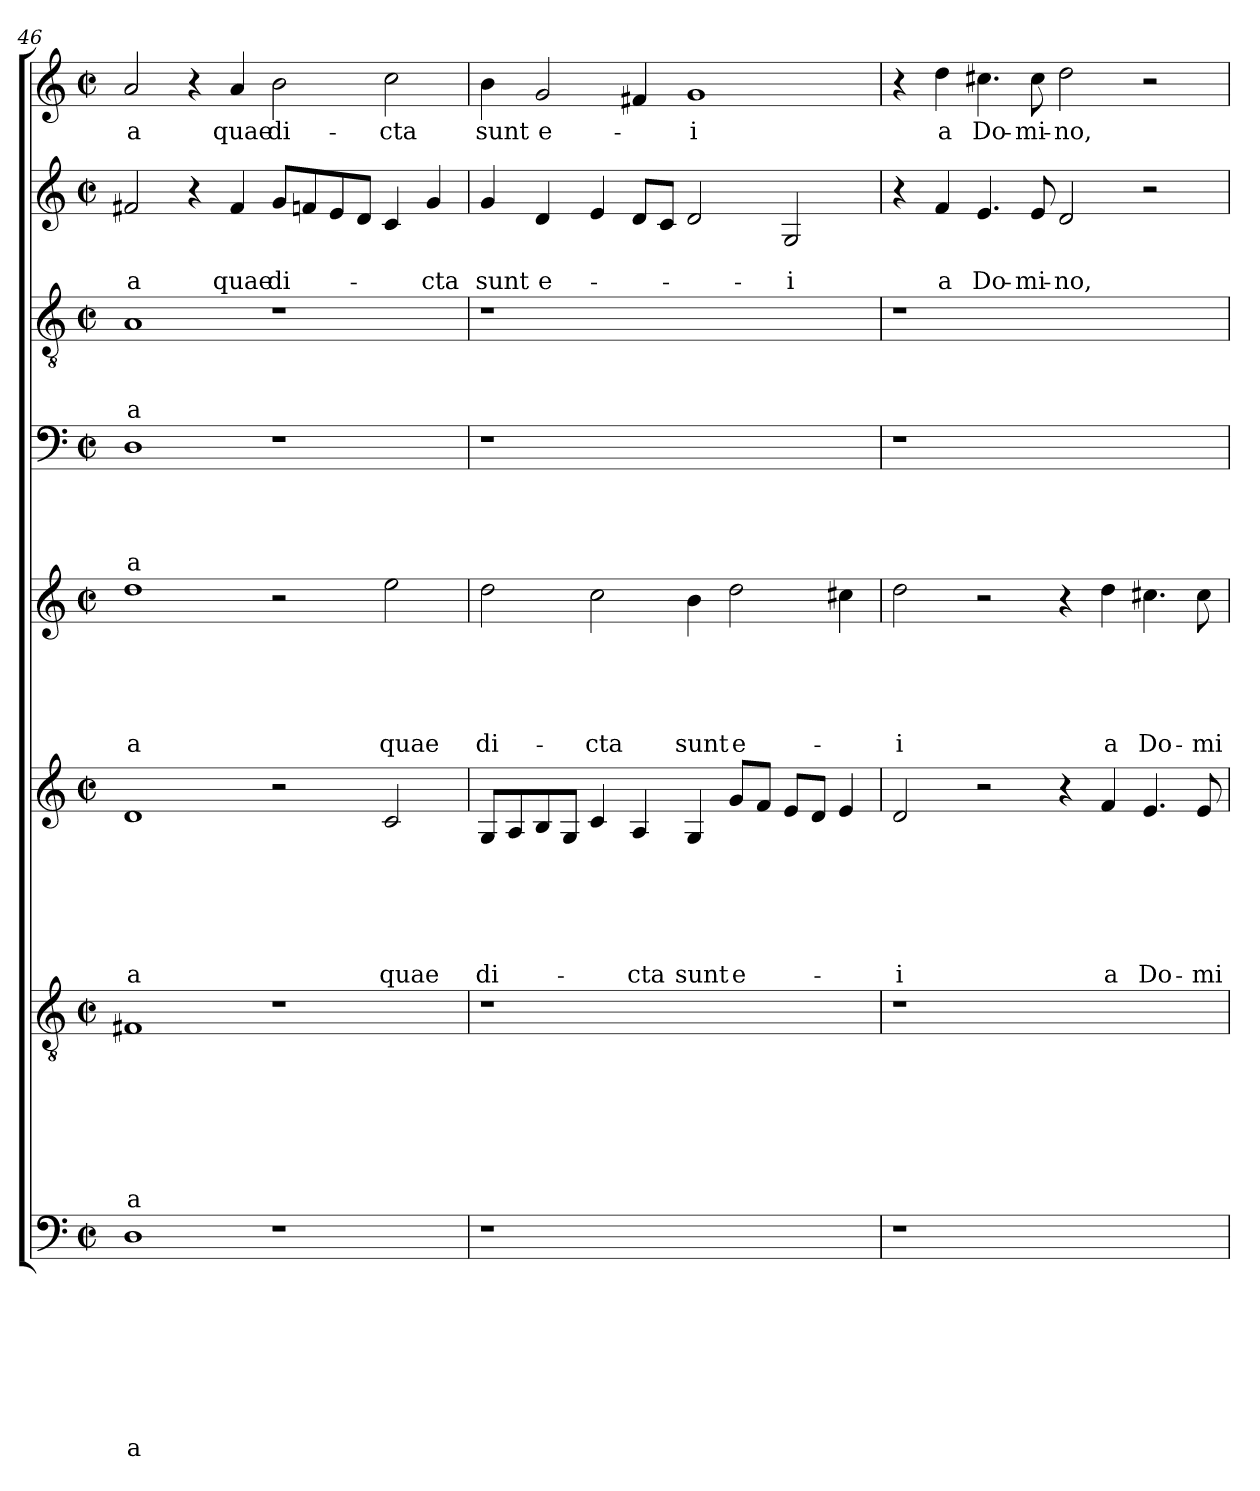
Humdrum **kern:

**kern	**text	**text	**text	**text	**text	**text	**text	**text	**kern	**text	**text	**text	**text	**text	**text	**text	**kern	**text	**text	**text	**text	**text	**text	**kern	**text	**text	**text	**text	**text	**kern	**text	**text	**text	**text	**kern	**text	**text	**text	**kern	**text	**text	**kern	**text
*part8	*part8	*part8	*part8	*part8	*part8	*part8	*part8	*part8	*part7	*part7	*part7	*part7	*part7	*part7	*part7	*part7	*part6	*part6	*part6	*part6	*part6	*part6	*part6	*part5	*part5	*part5	*part5	*part5	*part5	*part4	*part4	*part4	*part4	*part4	*part3	*part3	*part3	*part3	*part2	*part2	*part2	*part1	*part1
*staff8	*staff8	*staff8	*staff8	*staff8	*staff8	*staff8	*staff8	*staff8	*staff7	*staff7	*staff7	*staff7	*staff7	*staff7	*staff7	*staff7	*staff6	*staff6	*staff6	*staff6	*staff6	*staff6	*staff6	*staff5	*staff5	*staff5	*staff5	*staff5	*staff5	*staff4	*staff4	*staff4	*staff4	*staff4	*staff3	*staff3	*staff3	*staff3	*staff2	*staff2	*staff2	*staff1	*staff1
*clefF4	*	*	*	*	*	*	*	*	*clefGv2	*	*	*	*	*	*	*	*clefG2	*	*	*	*	*	*	*clefG2	*	*	*	*	*	*clefF4	*	*	*	*	*clefGv2	*	*	*	*clefG2	*	*	*clefG2	*
*k[]	*	*	*	*	*	*	*	*	*k[]	*	*	*	*	*	*	*	*k[]	*	*	*	*	*	*	*k[]	*	*	*	*	*	*k[]	*	*	*	*	*k[]	*	*	*	*k[]	*	*	*k[]	*
*C:	*	*	*	*	*	*	*	*	*C:	*	*	*	*	*	*	*	*C:	*	*	*	*	*	*	*C:	*	*	*	*	*	*C:	*	*	*	*	*C:	*	*	*	*C:	*	*	*C:	*
*M2/2	*	*	*	*	*	*	*	*	*M2/2	*	*	*	*	*	*	*	*M2/2	*	*	*	*	*	*	*M2/2	*	*	*	*	*	*M2/2	*	*	*	*	*M2/2	*	*	*	*M2/2	*	*	*M2/2	*
*met(c|)	*	*	*	*	*	*	*	*	*met(c|)	*	*	*	*	*	*	*	*met(c|)	*	*	*	*	*	*	*met(c|)	*	*	*	*	*	*met(c|)	*	*	*	*	*met(c|)	*	*	*	*met(c|)	*	*	*met(c|)	*
=46	=46	=46	=46	=46	=46	=46	=46	=46	=46	=46	=46	=46	=46	=46	=46	=46	=46	=46	=46	=46	=46	=46	=46	=46	=46	=46	=46	=46	=46	=46	=46	=46	=46	=46	=46	=46	=46	=46	=46	=46	=46	=46	=46
1D	.	.	.	.	.	.	.	-a	1F#X	.	.	.	.	.	.	-a	1d	.	.	.	.	.	-a	1dd	.	.	.	.	-a	1D	.	.	.	-a	1A	.	.	-a	2f#X/	.	-a	2a/	-a
.	.	.	.	.	.	.	.	.	.	.	.	.	.	.	.	.	.	.	.	.	.	.	.	.	.	.	.	.	.	.	.	.	.	.	.	.	.	.	4r	.	.	4r	.
.	.	.	.	.	.	.	.	.	.	.	.	.	.	.	.	.	.	.	.	.	.	.	.	.	.	.	.	.	.	.	.	.	.	.	.	.	.	.	4f#/	.	quae	4a/	quae
1r	.	.	.	.	.	.	.	.	1r	.	.	.	.	.	.	.	2r	.	.	.	.	.	.	2r	.	.	.	.	.	1r	.	.	.	.	1r	.	.	.	8g/L	.	di-	2b\	di-
.	.	.	.	.	.	.	.	.	.	.	.	.	.	.	.	.	.	.	.	.	.	.	.	.	.	.	.	.	.	.	.	.	.	.	.	.	.	.	8fn/	.	.	.	.
.	.	.	.	.	.	.	.	.	.	.	.	.	.	.	.	.	.	.	.	.	.	.	.	.	.	.	.	.	.	.	.	.	.	.	.	.	.	.	8e/	.	.	.	.
.	.	.	.	.	.	.	.	.	.	.	.	.	.	.	.	.	.	.	.	.	.	.	.	.	.	.	.	.	.	.	.	.	.	.	.	.	.	.	8d/J	.	.	.	.
.	.	.	.	.	.	.	.	.	.	.	.	.	.	.	.	.	2c/	.	.	.	.	.	quae	2ee\	.	.	.	.	quae	.	.	.	.	.	.	.	.	.	4c/	.	.	2cc\	-cta
.	.	.	.	.	.	.	.	.	.	.	.	.	.	.	.	.	.	.	.	.	.	.	.	.	.	.	.	.	.	.	.	.	.	.	.	.	.	.	4g/	.	-cta	.	.
!!LO:LB:g=z
=47	=47	=47	=47	=47	=47	=47	=47	=47	=47	=47	=47	=47	=47	=47	=47	=47	=47	=47	=47	=47	=47	=47	=47	=47	=47	=47	=47	=47	=47	=47	=47	=47	=47	=47	=47	=47	=47	=47	=47	=47	=47	=47	=47
1r	.	.	.	.	.	.	.	.	1r	.	.	.	.	.	.	.	8G/L	.	.	.	.	.	di-	2dd\	.	.	.	.	di-	1r	.	.	.	.	1r	.	.	.	4g/	.	sunt	4b\	sunt
.	.	.	.	.	.	.	.	.	.	.	.	.	.	.	.	.	8A/	.	.	.	.	.	.	.	.	.	.	.	.	.	.	.	.	.	.	.	.	.	.	.	.	.	.
.	.	.	.	.	.	.	.	.	.	.	.	.	.	.	.	.	8B/	.	.	.	.	.	.	.	.	.	.	.	.	.	.	.	.	.	.	.	.	.	4d/	.	e-	2g/	e-
.	.	.	.	.	.	.	.	.	.	.	.	.	.	.	.	.	8G/J	.	.	.	.	.	.	.	.	.	.	.	.	.	.	.	.	.	.	.	.	.	.	.	.	.	.
.	.	.	.	.	.	.	.	.	.	.	.	.	.	.	.	.	4c/	.	.	.	.	.	.	2cc\	.	.	.	.	-cta	.	.	.	.	.	.	.	.	.	4e/	.	.	.	.
.	.	.	.	.	.	.	.	.	.	.	.	.	.	.	.	.	4A/	.	.	.	.	.	-cta	.	.	.	.	.	.	.	.	.	.	.	.	.	.	.	8d/L	.	.	4f#X/	.
.	.	.	.	.	.	.	.	.	.	.	.	.	.	.	.	.	.	.	.	.	.	.	.	.	.	.	.	.	.	.	.	.	.	.	.	.	.	.	8c/J	.	.	.	.
1ryy	.	.	.	.	.	.	.	.	1ryy	.	.	.	.	.	.	.	4G/	.	.	.	.	.	sunt	4b\	.	.	.	.	sunt	1ryy	.	.	.	.	1ryy	.	.	.	2d/	.	.	1g	-i
.	.	.	.	.	.	.	.	.	.	.	.	.	.	.	.	.	8g/L	.	.	.	.	.	e-	2dd\	.	.	.	.	e-	.	.	.	.	.	.	.	.	.	.	.	.	.	.
.	.	.	.	.	.	.	.	.	.	.	.	.	.	.	.	.	8f/J	.	.	.	.	.	.	.	.	.	.	.	.	.	.	.	.	.	.	.	.	.	.	.	.	.	.
.	.	.	.	.	.	.	.	.	.	.	.	.	.	.	.	.	8e/L	.	.	.	.	.	.	.	.	.	.	.	.	.	.	.	.	.	.	.	.	.	2G/	.	-i	.	.
.	.	.	.	.	.	.	.	.	.	.	.	.	.	.	.	.	8d/J	.	.	.	.	.	.	.	.	.	.	.	.	.	.	.	.	.	.	.	.	.	.	.	.	.	.
.	.	.	.	.	.	.	.	.	.	.	.	.	.	.	.	.	4e/	.	.	.	.	.	.	4cc#X\	.	.	.	.	.	.	.	.	.	.	.	.	.	.	.	.	.	.	.
=48	=48	=48	=48	=48	=48	=48	=48	=48	=48	=48	=48	=48	=48	=48	=48	=48	=48	=48	=48	=48	=48	=48	=48	=48	=48	=48	=48	=48	=48	=48	=48	=48	=48	=48	=48	=48	=48	=48	=48	=48	=48	=48	=48
1r	.	.	.	.	.	.	.	.	1r	.	.	.	.	.	.	.	2d/	.	.	.	.	.	-i	2dd\	.	.	.	.	-i	1r	.	.	.	.	1r	.	.	.	4r	.	.	4r	.
.	.	.	.	.	.	.	.	.	.	.	.	.	.	.	.	.	.	.	.	.	.	.	.	.	.	.	.	.	.	.	.	.	.	.	.	.	.	.	4f/	.	a	4dd\	a
.	.	.	.	.	.	.	.	.	.	.	.	.	.	.	.	.	2r	.	.	.	.	.	.	2r	.	.	.	.	.	.	.	.	.	.	.	.	.	.	4.e/	.	Do-	4.cc#X\	Do-
.	.	.	.	.	.	.	.	.	.	.	.	.	.	.	.	.	.	.	.	.	.	.	.	.	.	.	.	.	.	.	.	.	.	.	.	.	.	.	8e/	.	-mi-	8cc#\	-mi-
1ryy	.	.	.	.	.	.	.	.	1ryy	.	.	.	.	.	.	.	4r	.	.	.	.	.	.	4r	.	.	.	.	.	1ryy	.	.	.	.	1ryy	.	.	.	2d/	.	-no,	2dd\	-no,
.	.	.	.	.	.	.	.	.	.	.	.	.	.	.	.	.	4f/	.	.	.	.	.	a	4dd\	.	.	.	.	a	.	.	.	.	.	.	.	.	.	.	.	.	.	.
.	.	.	.	.	.	.	.	.	.	.	.	.	.	.	.	.	4.e/	.	.	.	.	.	Do-	4.cc#X\	.	.	.	.	Do-	.	.	.	.	.	.	.	.	.	2r	.	.	2r	.
.	.	.	.	.	.	.	.	.	.	.	.	.	.	.	.	.	8e/	.	.	.	.	.	-mi-	8cc#\	.	.	.	.	-mi-	.	.	.	.	.	.	.	.	.	.	.	.	.	.
=	=	=	=	=	=	=	=	=	=	=	=	=	=	=	=	=	=	=	=	=	=	=	=	=	=	=	=	=	=	=	=	=	=	=	=	=	=	=	=	=	=	=	=
*-	*-	*-	*-	*-	*-	*-	*-	*-	*-	*-	*-	*-	*-	*-	*-	*-	*-	*-	*-	*-	*-	*-	*-	*-	*-	*-	*-	*-	*-	*-	*-	*-	*-	*-	*-	*-	*-	*-	*-	*-	*-	*-	*-
